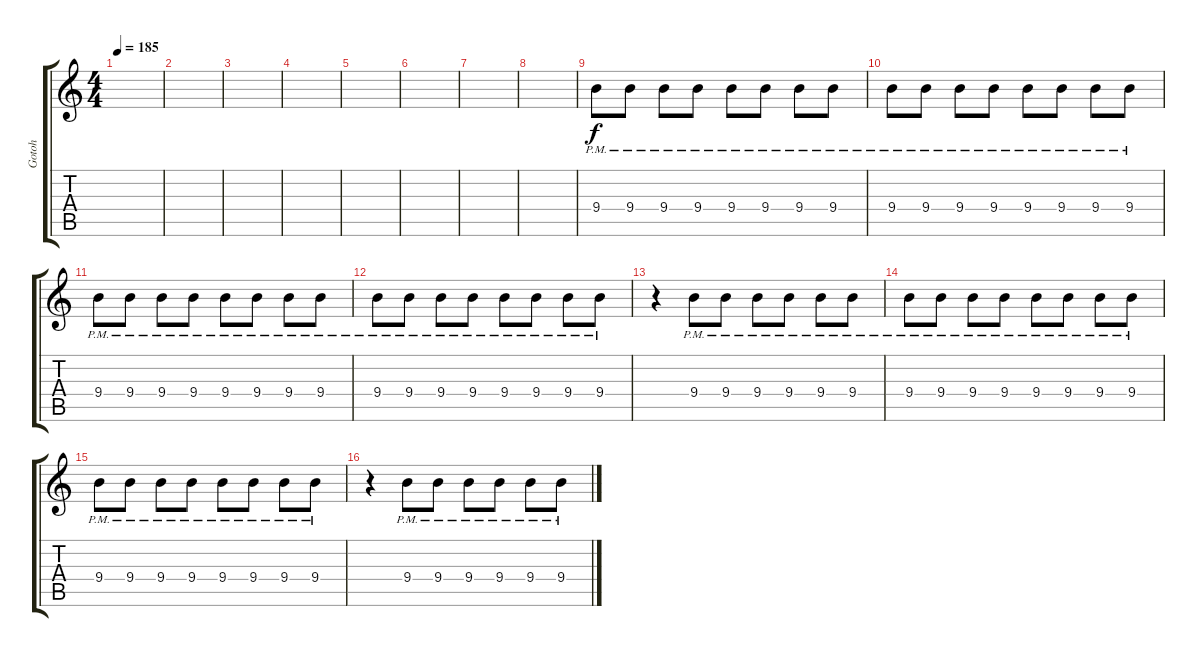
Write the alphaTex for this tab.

\track ("Gotoh" "Gotoh") {instrument distortionguitar}
\staff {score tabs}
\tuning (E4 B3 G3 D3 A2 E2) {hide}
\ts (4 4)
\tempo 185
\clef g2
\ks c
|
|
|
|
|
|
|
|
9.4{pm}.8 9.4{pm}.8 9.4{pm}.8 9.4{pm}.8 9.4{pm}.8 9.4{pm}.8 9.4{pm}.8 9.4{pm}.8 |
9.4{pm}.8 9.4{pm}.8 9.4{pm}.8 9.4{pm}.8 9.4{pm}.8 9.4{pm}.8 9.4{pm}.8 9.4{pm}.8 |
9.4{pm}.8 9.4{pm}.8 9.4{pm}.8 9.4{pm}.8 9.4{pm}.8 9.4{pm}.8 9.4{pm}.8 9.4{pm}.8 |
9.4{pm}.8 9.4{pm}.8 9.4{pm}.8 9.4{pm}.8 9.4{pm}.8 9.4{pm}.8 9.4{pm}.8 9.4{pm}.8 |
r.4 9.4{pm}.8 9.4{pm}.8 9.4{pm}.8 9.4{pm}.8 9.4{pm}.8 9.4{pm}.8 |
9.4{pm}.8 9.4{pm}.8 9.4{pm}.8 9.4{pm}.8 9.4{pm}.8 9.4{pm}.8 9.4{pm}.8 9.4{pm}.8 |
9.4{pm}.8 9.4{pm}.8 9.4{pm}.8 9.4{pm}.8 9.4{pm}.8 9.4{pm}.8 9.4{pm}.8 9.4{pm}.8 |
r.4 9.4{pm}.8 9.4{pm}.8 9.4{pm}.8 9.4{pm}.8 9.4{pm}.8 9.4{pm}.8
